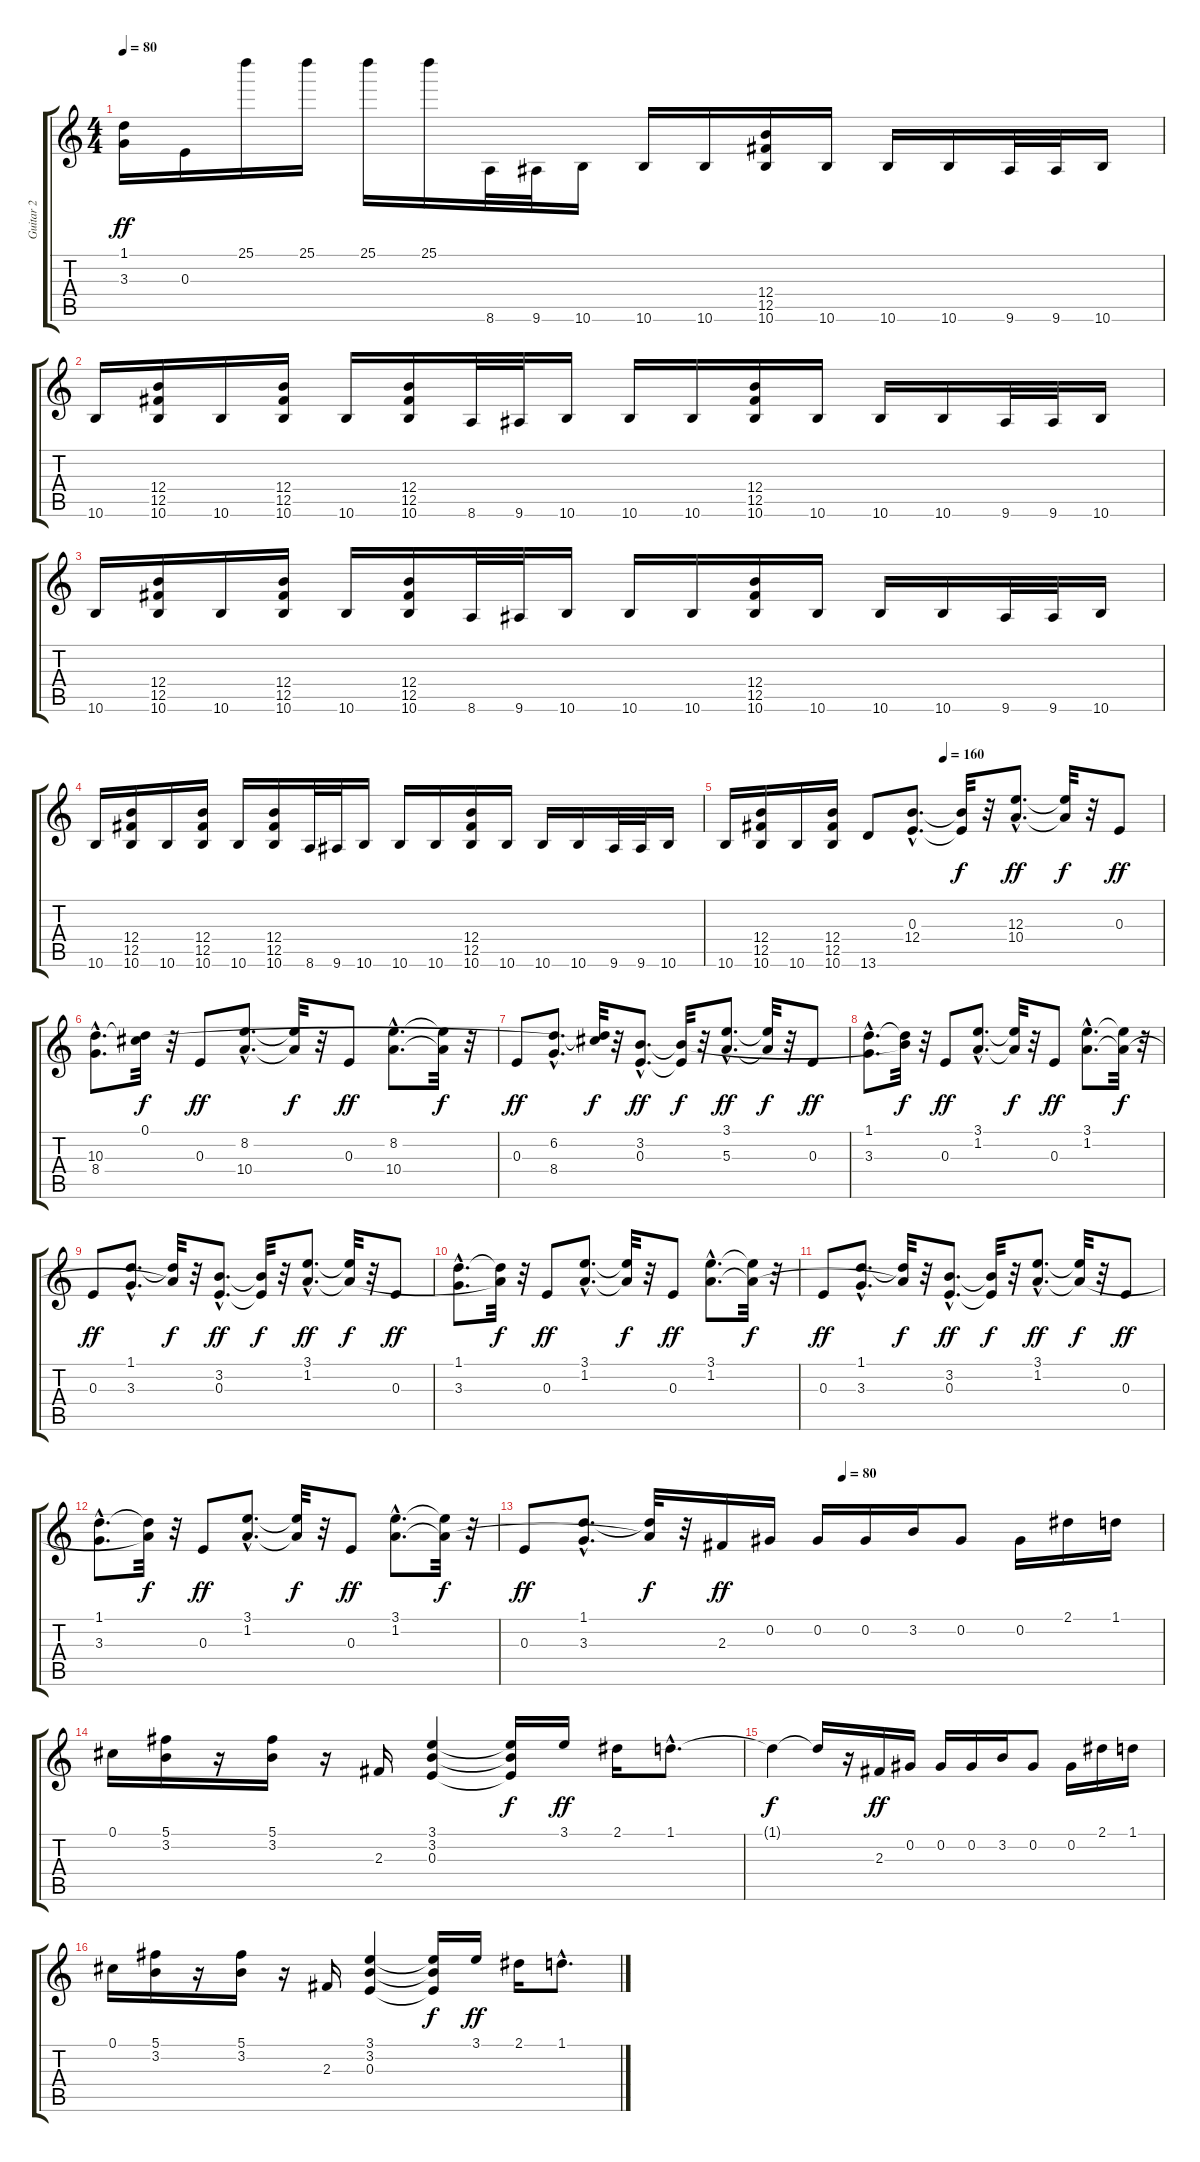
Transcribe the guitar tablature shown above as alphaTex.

\track ("Guitar 2" "Guitar 2") {instrument overdrivenguitar}
\staff {score tabs}
\tuning (Db4 Ab3 E3 B2 Gb2 Db2) {hide}
\ts (4 4)
\tempo 80
\clef g2
\ks c
(1.1 3.3).16{dy ff} 0.3.16 25.1.16{instrument overdrivenguitar} 25.1.16 25.1.16 25.1.16 8.6.32 9.6.32 10.6.16 10.6.16 10.6.16 (12.4 12.5 10.6).16 10.6.16 10.6.16 10.6.16 9.6.32 9.6.32 10.6.16 |
10.6.16 (12.4 12.5 10.6).16 10.6.16 (12.4 12.5 10.6).16 10.6.16 (12.4 12.5 10.6).16 8.6.32 9.6.32 10.6.16 10.6.16 10.6.16 (12.4 12.5 10.6).16 10.6.16 10.6.16 10.6.16 9.6.32 9.6.32 10.6.16 |
10.6.16 (12.4 12.5 10.6).16 10.6.16 (12.4 12.5 10.6).16 10.6.16 (12.4 12.5 10.6).16 8.6.32 9.6.32 10.6.16 10.6.16 10.6.16 (12.4 12.5 10.6).16 10.6.16 10.6.16 10.6.16 9.6.32 9.6.32 10.6.16 |
10.6.16 (12.4 12.5 10.6).16 10.6.16 (12.4 12.5 10.6).16 10.6.16 (12.4 12.5 10.6).16 8.6.32 9.6.32 10.6.16 10.6.16 10.6.16 (12.4 12.5 10.6).16 10.6.16 10.6.16 10.6.16 9.6.32 9.6.32 10.6.16 |
\tempo (160 0.5)
10.6.16 (12.4 12.5 10.6).16 10.6.16 (12.4 12.5 10.6).16 13.6.8 (0.3{hac} 12.4{hac}).8{d instrument distortionguitar} (0.3{t} 12.4{t}).32{dy f} r.32 (12.3{hac} 10.4{hac}).8{d dy ff} (12.3{t} 10.4{t}).32{dy f} r.32 0.3.8{dy ff} |
(10.3{hac} 8.4{hac}).8{d} (0.1 10.3{t}).32{dy f} r.32 0.3.8{dy ff} (8.2{hac} 10.4{hac}).8{d} (8.2{t} 10.4{t}).32{dy f} r.32 0.3.8{dy ff} (8.2{hac} 10.4{hac}).8{d} (8.2{t} 10.4{t}).32{dy f} r.32 |
0.3.8{dy ff} (6.2{hac} 8.4{hac}).8{d} (0.1{t} 6.2{t}).32{dy f} r.32 (3.2{hac} 0.3{hac}).8{d dy ff} (3.2{t} 0.3{t}).32{dy f} r.32 (3.1{hac} 5.3{hac}).8{d dy ff} (3.1{t} 5.3{t}).32{dy f} r.32 0.3.8{dy ff} |
(1.1{hac} 3.3{hac}).8{d} (1.1{t} 3.2{t}).32{dy f} r.32 0.3.8{dy ff} (3.1{hac} 1.2{hac}).8{d} (3.1{t} 1.2{t}).32{dy f} r.32 0.3.8{dy ff} (3.1{hac} 1.2{hac}).8{d} (3.1{t} 1.2{t}).32{dy f} r.32 |
0.3.8{dy ff} (1.1{hac} 3.3{hac}).8{d} (1.1{t} 1.2{t}).32{dy f} r.32 (3.2{hac} 0.3{hac}).8{d dy ff} (3.2{t} 0.3{t}).32{dy f} r.32 (3.1{hac} 1.2{hac}).8{d dy ff} (3.1{t} 1.2{t}).32{dy f} r.32 0.3.8{dy ff} |
(1.1{hac} 3.3{hac}).8{d} (1.1{t} 1.2{t}).32{dy f} r.32 0.3.8{dy ff} (3.1{hac} 1.2{hac}).8{d} (3.1{t} 1.2{t}).32{dy f} r.32 0.3.8{dy ff} (3.1{hac} 1.2{hac}).8{d} (3.1{t} 1.2{t}).32{dy f} r.32 |
0.3.8{dy ff} (1.1{hac} 3.3{hac}).8{d} (1.1{t} 1.2{t}).32{dy f} r.32 (3.2{hac} 0.3{hac}).8{d dy ff} (3.2{t} 0.3{t}).32{dy f} r.32 (3.1{hac} 1.2{hac}).8{d dy ff} (3.1{t} 1.2{t}).32{dy f} r.32 0.3.8{dy ff} |
(1.1{hac} 3.3{hac}).8{d} (1.1{t} 1.2{t}).32{dy f} r.32 0.3.8{dy ff} (3.1{hac} 1.2{hac}).8{d} (3.1{t} 1.2{t}).32{dy f} r.32 0.3.8{dy ff} (3.1{hac} 1.2{hac}).8{d} (3.1{t} 1.2{t}).32{dy f} r.32 |
\tempo (80 0.5)
0.3.8{dy ff} (1.1{hac} 3.3{hac}).8{d} (1.1{t} 1.2{t}).32{dy f} r.32 2.3.16{dy ff} 0.2.16 0.2.16 0.2.16 3.2.16 0.2.8 0.2.16 2.1.16 1.1.16 |
0.1.16 (5.1 3.2).16 r.16 (5.1 3.2).16 r.16 2.3.16 (3.1 3.2 0.3).4 (3.1{t} 3.2{t} 0.3{t}).16{dy f} 3.1.16{dy ff} 2.1.16 1.1{hac}.8{d} |
1.1{t}.4{dy f} 1.1{t}.16 r.16 2.3.16{dy ff} 0.2.16 0.2.16 0.2.16 3.2.16 0.2.8 0.2.16 2.1.16 1.1.16 |
0.1.16 (5.1 3.2).16 r.16 (5.1 3.2).16 r.16 2.3.16 (3.1 3.2 0.3).4 (3.1{t} 3.2{t} 0.3{t}).16{dy f} 3.1.16{dy ff} 2.1.16 1.1{hac}.8{d}
